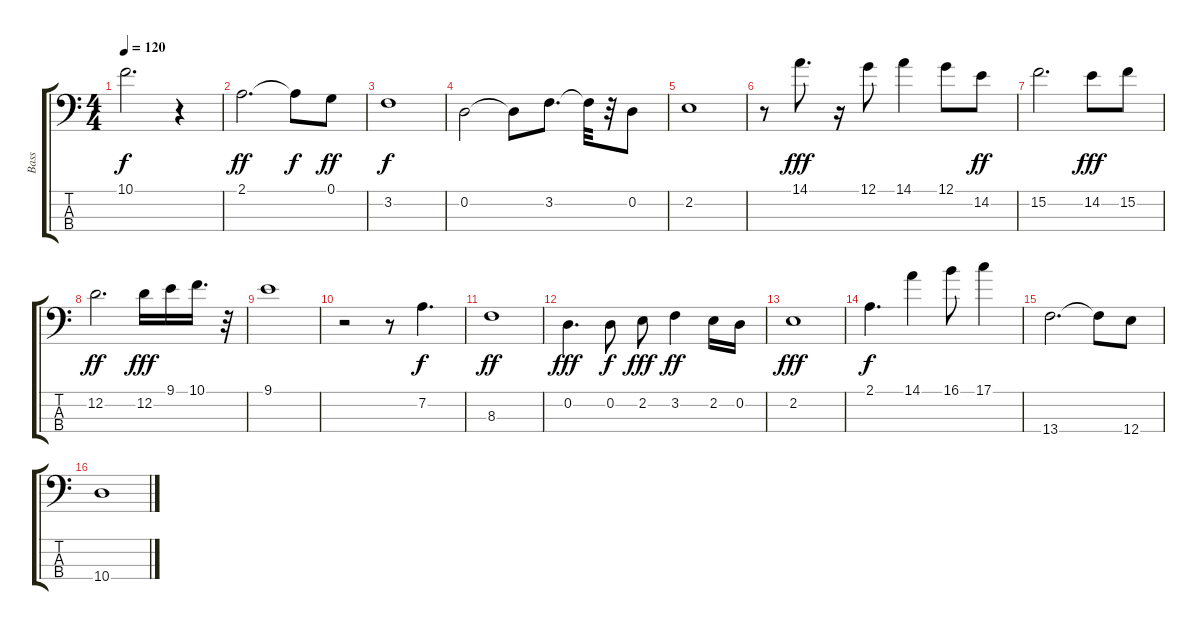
\track ("Bass" "Bass") {instrument fretlessbass}
\staff {score tabs}
\tuning (G2 D2 A1 E1) {hide}
\ts (4 4)
\tempo 120
\clef f4
\ks c
10.1{t}.2{d dy f} r.4 |
2.1.2{d dy ff} 2.1{t}.8{dy f} 0.1.8{dy ff} |
3.2.1{dy f} |
0.2.2 0.2{t}.8 3.2.8{d} 3.2{t}.32 r.32 0.2.8 |
2.2.1 |
r.8 14.1.8{d dy fff} r.16 12.1.8 14.1.4 12.1.8 14.2.8{dy ff} |
15.2.2{d} 14.2.8{dy fff} 15.2.8 |
12.2.2{d dy ff} 12.2.16{dy fff} 9.1.16 10.1.16{d} r.32 |
9.1.1 |
r.2 r.8 7.2.4{d dy f volume 10} |
8.3.1{dy ff} |
0.2.4{d dy fff} 0.2.8{dy f} 2.2.8{dy fff} 3.2.4{dy ff} 2.2.16 0.2.16 |
2.2.1{dy fff} |
2.1.4{d dy f volume 10} 14.1.4{volume 10} 16.1.8 17.1.4 |
13.4.2{d} 13.4{t}.8 12.4.8 |
10.4.1
